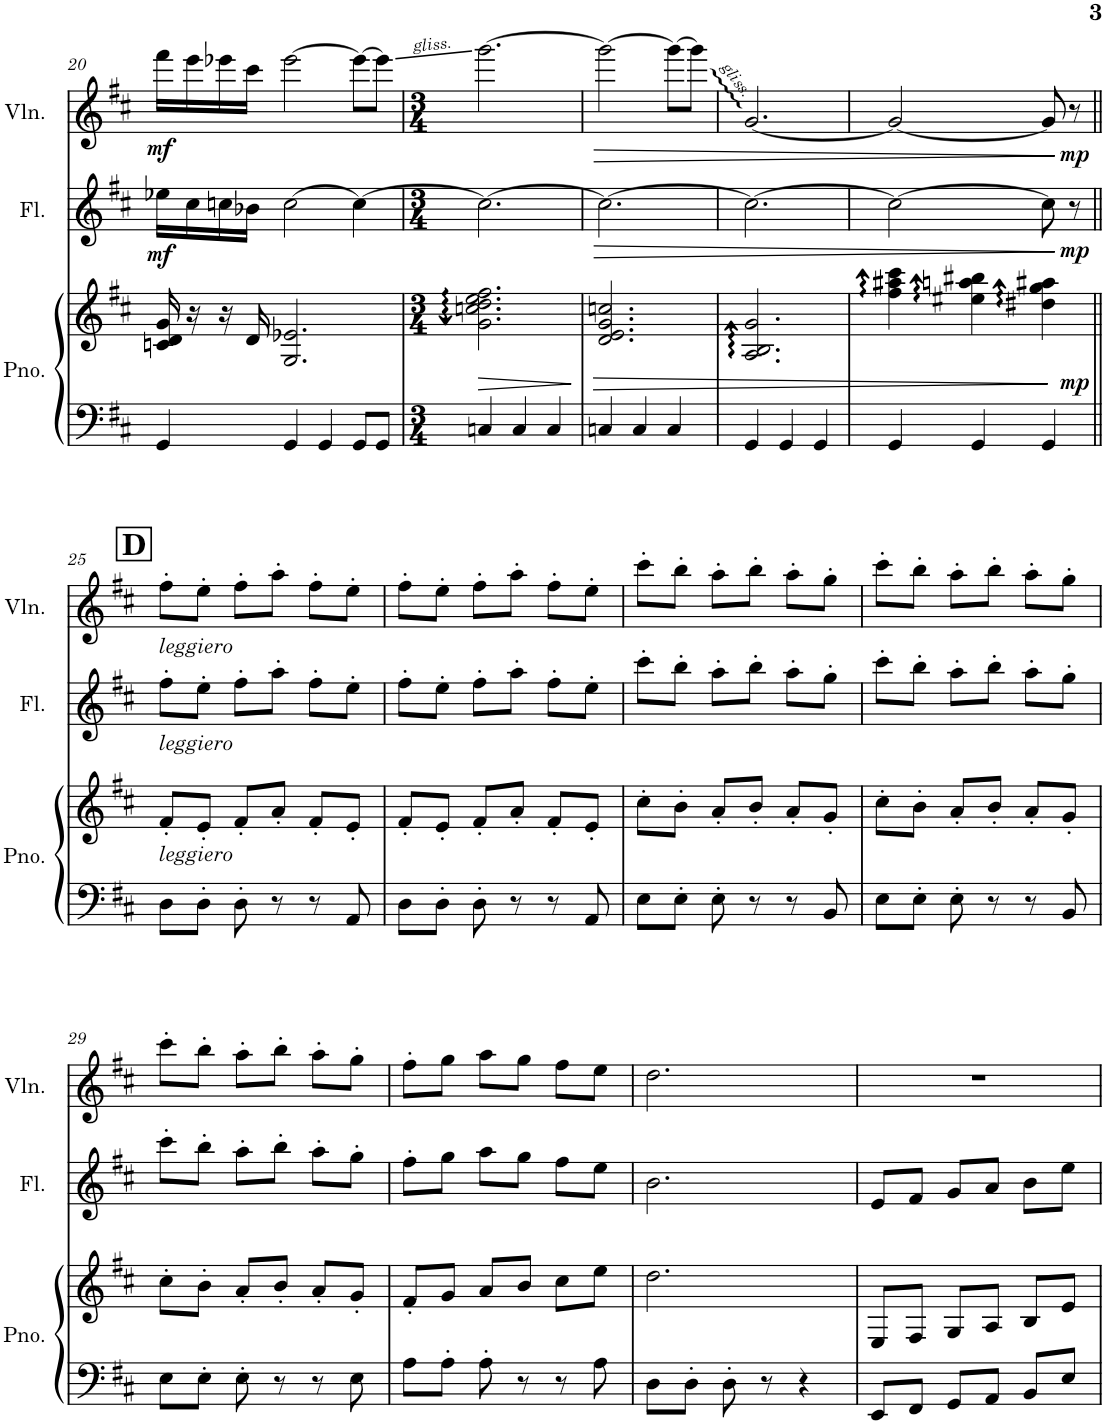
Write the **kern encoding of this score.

**kern	**kern	**dynam	**kern	**dynam	**kern	**dynam
*part3	*part3	*part3	*part2	*part2	*part1	*part1
*staff4	*staff3	*staff3/4	*staff2	*staff2	*staff1	*staff1
*I"Piano	*	*	*I"Flute	*	*I"Violin	*
*I'Pno.	*	*	*I'Fl.	*	*I'Vln.	*
!!LO:PB:g=z
*clefF4	*clefG2	*	*clefG2	*	*clefG2	*
*k[f#c#]	*k[f#c#]	*	*k[f#c#]	*	*k[f#c#]	*
*M4/4	*M4/4	*	*M4/4	*	*M4/4	*
=20	=20	=20	=20	=20	=20	=20
!	!	!	!	!LO:DY:b	!	!LO:DY:b
4GG/	16cn/ 16d/ 16g/	.	16ee-X\LL	mf	16fff#\LL	mf
.	16r	.	16cc#\	.	16eee\	.
.	16r	.	16ccn\	.	16eee-X\	.
.	16d/	.	16b-X\JJ	.	16ccc#\JJ	.
4GG/	2.G/ 2.e-X/	.	[2cc\	.	[2eee-\	.
4GG/	.	.	.	.	.	.
8GG/L	.	.	4cc\_	.	8eee-\L_	.
8GG/J	.	.	.	.	8eee-\J]	.
=21	=21	=21	=21	=21	=21	=21
*M3/4	*M3/4	*	*M3/4	*	*M3/4	*
!	!	!LO:HP:b	!	!	!	!
4Cn/	2.g\ 2.ccn\ 2.dd\ 2.ee\ 2.ff#\	>	2.cc\_	.	[2.ggg\	.
4C/	.	.	.	.	.	.
4C/	.	.	.	.	.	.
.	.	]	.	.	.	.
=22	=22	=22	=22	=22	=22	=22
!	!	!LO:HP:b	!	!LO:HP:b	!	!LO:HP:b
4Cn/	2.d/ 2.e/ 2.g/ 2.ccn/	>	2.cc\_	>	2ggg\_	>
4C/	.	.	.	.	.	.
4C/	.	.	.	.	8ggg\L_	.
.	.	.	.	.	8ggg\J]	.
=23	=23	=23	=23	=23	=23	=23
4GG/	2.A/ 2.B/ 2.g/	.	2.cc\_	.	[2.g/	.
4GG/	.	.	.	.	.	.
4GG/	.	.	.	.	.	.
=24	=24	=24	=24	=24	=24	=24
*	*^	*	*	*	*	*
4GG/	4ff#\ 4aa#X\ 4ccc#\	2ryy	.	2cc\_	.	2g/_	.
4GG/	4ee#X\ 4aan\ 4bb#X\	.	.	.	.	.	.
4GG/	4dd#X\ 4gg\ 4aa#X\	8ryy	.	8cc\]	.	8g/]	.
!	!	!	!LO:DY:b	!	!LO:DY:n=1:b	!	!LO:DY:n=1:b
.	.	8ryy	mp	8r	] mp	8r	] mp
.	.	.	]	.	.	.	.
!!LO:LB:g=z
!!LO:REH:place=s1:a:B:cj:fs=14:t=D
=25||	=25||	=25||	=25||	=25||	=25||	=25||	=25||
!	!	!	!	!	!	!LO:TX:b:i:t=leggiero	!
!	!	!	!	!LO:TX:b:i:t=leggiero	!	!	!
!	!LO:TX:b:i:t=leggiero	!	!	!	!	!	!
*	*v	*v	*	*	*	*	*
8D\L	8f#'/L	.	8ff#'\L	.	8ff#'\L	.
8D'\J	8e'/J	.	8ee'\J	.	8ee'\J	.
8D'\	8f#'/L	.	8ff#'\L	.	8ff#'\L	.
8r	8a'/J	.	8aa'\J	.	8aa'\J	.
8r	8f#'/L	.	8ff#'\L	.	8ff#'\L	.
8AA/	8e'/J	.	8ee'\J	.	8ee'\J	.
=26	=26	=26	=26	=26	=26	=26
8D\L	8f#'/L	.	8ff#'\L	.	8ff#'\L	.
8D'\J	8e'/J	.	8ee'\J	.	8ee'\J	.
8D'\	8f#'/L	.	8ff#'\L	.	8ff#'\L	.
8r	8a'/J	.	8aa'\J	.	8aa'\J	.
8r	8f#'/L	.	8ff#'\L	.	8ff#'\L	.
8AA/	8e'/J	.	8ee'\J	.	8ee'\J	.
=27	=27	=27	=27	=27	=27	=27
8E\L	8cc#'\L	.	8ccc#'\L	.	8ccc#'\L	.
8E'\J	8b'\J	.	8bb'\J	.	8bb'\J	.
8E'\	8a'/L	.	8aa'\L	.	8aa'\L	.
8r	8b'/J	.	8bb'\J	.	8bb'\J	.
8r	8a'/L	.	8aa'\L	.	8aa'\L	.
8BB/	8g'/J	.	8gg'\J	.	8gg'\J	.
=28	=28	=28	=28	=28	=28	=28
8E\L	8cc#'\L	.	8ccc#'\L	.	8ccc#'\L	.
8E'\J	8b'\J	.	8bb'\J	.	8bb'\J	.
8E'\	8a'/L	.	8aa'\L	.	8aa'\L	.
8r	8b'/J	.	8bb'\J	.	8bb'\J	.
8r	8a'/L	.	8aa'\L	.	8aa'\L	.
8BB/	8g'/J	.	8gg'\J	.	8gg'\J	.
!!LO:LB:g=z
=29	=29	=29	=29	=29	=29	=29
8E\L	8cc#'\L	.	8ccc#'\L	.	8ccc#'\L	.
8E'\J	8b'\J	.	8bb'\J	.	8bb'\J	.
8E'\	8a'/L	.	8aa'\L	.	8aa'\L	.
8r	8b'/J	.	8bb'\J	.	8bb'\J	.
8r	8a'/L	.	8aa'\L	.	8aa'\L	.
8E\	8g'/J	.	8gg'\J	.	8gg'\J	.
=30	=30	=30	=30	=30	=30	=30
8A\L	8f#'/L	.	8ff#'\L	.	8ff#'\L	.
8A'\J	8g/J	.	8gg\J	.	8gg\J	.
8A'\	8a/L	.	8aa\L	.	8aa\L	.
8r	8b/J	.	8gg\J	.	8gg\J	.
8r	8cc#\L	.	8ff#\L	.	8ff#\L	.
8A\	8ee\J	.	8ee\J	.	8ee\J	.
=31	=31	=31	=31	=31	=31	=31
8D\L	2.dd\	.	2.b\	.	2.dd\	.
8D'\J	.	.	.	.	.	.
8D'\	.	.	.	.	.	.
8r	.	.	.	.	.	.
4r	.	.	.	.	.	.
=32	=32	=32	=32	=32	=32	=32
8EE/L	8E/L	.	8e/L	.	2.r	.
8FF#/J	8F#/J	.	8f#/J	.	.	.
8GG/L	8G/L	.	8g/L	.	.	.
8AA/J	8A/J	.	8a/J	.	.	.
8BB/L	8B/L	.	8b\L	.	.	.
8E/J	8e/J	.	8ee\J	.	.	.
=	=	=	=	=	=	=
*-	*-	*-	*-	*-	*-	*-
